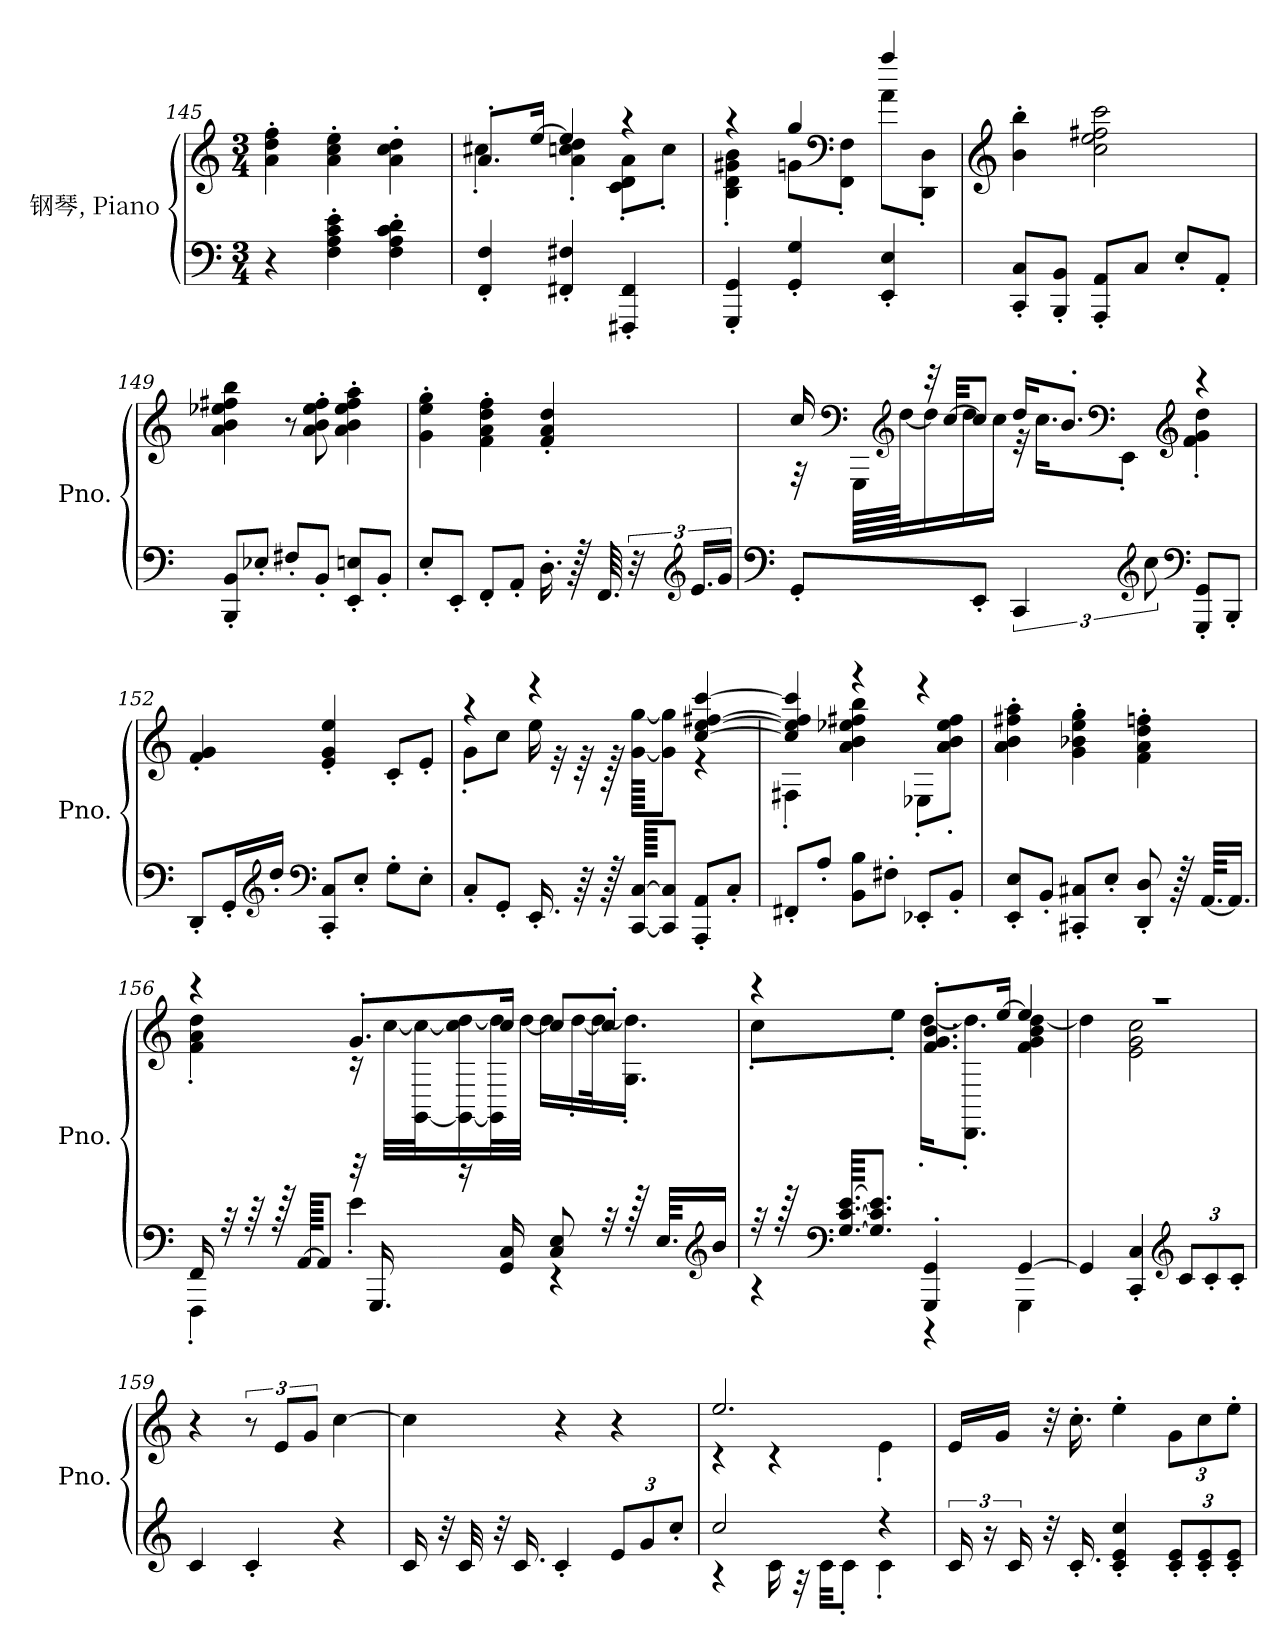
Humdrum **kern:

**kern	**kern
*part1	*part1
*staff2	*staff1
*I"钢琴, Piano	*
*I'Pno.	*
!!LO:LB:g=z
*clefF4	*clefG2
*k[]	*k[]
*M3/4	*M3/4
=145	=145
4r	4a\' 4dd\' 4ff\'
4F\' 4A\' 4c\' 4e\'	4a\' 4cc\' 4ee\'
4F\' 4A\' 4c\' 4d\'	4a\' 4cc\' 4dd\'
=146	=146
*	*^
4FF/' 4F/'	8.a'/L	4cc#X'\
.	[16ee/Jk	.
4FF#X/' 4F#X/'	4ee/]	4a\' 4ccn\' 4dd\'
4FFF#X/' 4FF#/'	4r	8c\' 8d\' 8a\'L
.	.	8cc'\J
=147	=147	=147
4GGG/' 4GG/'	4r	4B\' 4d\' 4g#X\' 4b\'
4GG/' 4G/'	4gg/	8gn\L
*	*clefF4	*
.	.	8FF\' 8F\'J
4EE/' 4E/'	4aa/	8a\L
.	.	8DD\' 8D\'J
*	*v	*v
=148	=148
*	*clefG2
8CC/' 8C/'L	4b\' 4bb\'
8BBB/' 8BB/'J	.
8AAA/' 8AA/'L	2cc\ 2ee\ 2ff#X\ 2ccc\
8C/J	.
8E'/L	.
8AA'/J	.
=149	=149
8BBB/' 8BB/'L	4a\ 4b\ 4ee-X\ 4ff#X\ 4bb\
8E-X'/J	.
8F#X'/L	8r
8BB'/J	8a\' 8b\' 8ee-\' 8ff#\'
8EE/' 8En/'L	4a\' 4b\' 4ee-\' 4ff#\' 4aa\'
8BB'/J	.
!!LO:LB:g=z
=150	=150
8E'/L	4g\' 4ee\' 4gg\'
8EE'/J	.
8FF'/L	4f\' 4a\' 4dd\' 4ff\'
8AA'/J	.
16.D'\	4f/' 4a/' 4dd/'
128r	.
64.FF/	.
48r	.
*clefG2	*
24.e/LL	.
24g/JJ	.
=151	=151
*clefF4	*
*	*^
8GG'/L	16cc/	32r
*	*clefF4	*
.	.	64GGG\LLLL
*	*clefG2	*
.	.	[64dd\JJ
.	32r	16dd\]
.	[32cc/KKL	.
8EE'/J	8cc/J]	16dd\
.	.	16cc\JJ
6CC/	16dd/KL	32r
.	.	16.cc\KL
.	8.b'/J	.
*	*clefF4	*
.	.	8EE'\J
*clefG2	*	*
12cc\	.	.
*clefF4	*clefG2	*
8GGG/' 8GG/'L	4r	4f\' 4g\' 4dd\'
8BBB'/J	.	.
*	*v	*v
!!LO:PB:g=z
=152	=152
8DD'/L	4f/' 4g/'
16GG'/L	.
*clefG2	*
16dd'/JJ	.
*clefF4	*
8CC/' 8C/'L	4e/' 4g/' 4ee/'
8E'/J	.
8G'\L	8c'/L
8E'\J	8e'/J
=153	=153
*	*^
8C'/L	4r	8g'\L
8GG'/J	.	8cc\J
16.EE'/	4r	16ee\
.	.	32r
64r	.	64r
128r	.	128r
[128CC/ [128C/KKKKL	.	[128g\ [128gg\KKKKL
8CC/] 8C/]J	.	8g\] 8gg\]J
8AAA/' 8AA/'L	[4cc/ [4ee/ [4ff#X/ [4ccc/	4r
8C'/J	.	.
=154	=154	=154
8FF#X'/L	4cc/] 4ee/] 4ff#/] 4ccc/]	4F#X'\
8A'/J	.	.
8BB\ 8B\L	4r	4a\ 4b\ 4ee-X\ 4ff#X\ 4bb\
8F#X'\J	.	.
8EE-X'/L	4r	8E-X'\L
8BB'/J	.	8a\' 8b\' 8ee-\' 8ff#\'J
*	*v	*v
=155	=155
8EE/' 8E/'L	4a\' 4b\' 4ff#X\' 4aa\'
8BB'/J	.
8CC#X/' 8C#X/'L	4g\' 4b-X\' 4ee\' 4gg\'
8E'/J	.
8DD/' 8D/'	4f\' 4a\' 4dd\' 4ffn\'
128r	.
[64.AA/KKLL	.
16.AA/JJ]	.
!!LO:LB:g=z
=156	=156
*^	*^
16FF/	4FFF'\	4r	4f\' 4a\' 4dd\'
32r	.	.	.
64r	.	.	.
128r	.	.	.
[128AA/KKKKL	.	.	.
8AA/J]	.	.	.
32r	4e'\	8.g'/L	16r
16.GGG/	.	.	.
.	.	.	[32cc\LLL
.	.	.	[32GG\ 32cc\_J
16r	.	.	16GG\_ 16cc\] [16dd\
16GG/ 16C/	.	16cc/Jk	32GG\] 32dd\]L
.	.	.	[32dd\JJJ
8C/ 8E/	4r	8cc/L	16dd\LL]
.	.	.	[16dd'\
32r	.	8cc'/J	32dd\K_
128r	.	.	16.G\' 16.dd\]'JJ
64.E/KKLL	.	.	.
*clefG2	*	*	*
16b/JJ	.	.	.
=157	=157	=157	=157
32r	4r	4r	8cc'\L
128r	.	.	.
*clefF4	*	*	*
[64.G/ [64.c/ [64.e/KKKL	.	.	.
8.G/] 8.c/] 8.e/]J	.	.	.
.	.	.	8ee'\J
4GGG/' 4GG/'	4r	8.f/' 8.g/' 8.b/'L	[16dd'\KL
.	.	.	8.DD\' 8.dd\]'J
.	.	[16ee/Jk	.
[4GG/	4GGG\	4ee/]	4f\ 4g\ 4b\ [4dd\
*v	*v	*	*
!!LO:LB:g=z	!!
=158	=158	=158
4GG/]	2.r	4dd\]
4CC/' 4C/'	.	2e\ 2g\ 2cc\
*clefG2	*	*
*Xbrackettup	*	*
12c/L	.	.
12c'/	.	.
12c'/J	.	.
*	*v	*v
=159	=159
4c/	4r
4c'/	12r
.	12e/L
.	12g/J
4r	[4cc\
=160	=160
16c/	4cc\]
32r	.
32c/	.
32r	.
16.c/	.
4c'/	4r
12e/L	4r
12g/	.
12cc'/J	.
=161	=161
*^	*^
2cc/	4r	2.ee/	4r
.	16c\	.	4r
.	32r	.	.
.	32c\KKL	.	.
.	8c'\J	.	.
4r	4c'\	.	4e'\
*v	*v	*	*
*	*v	*v
!!LO:LB:g=z
=162	=162
*brackettup	*
24c/	16e/LL
24r	.
.	16g/JJ
24c/	.
32r	32r
16.c'/	16.cc'\
4c/' 4e/' 4cc/'	4ee'\
*Xbrackettup	*Xbrackettup
12c/' 12e/'L	12g\L
12c/' 12e/'	12cc\
12c/' 12e/'J	12ee'\J
=	=
*-	*-
